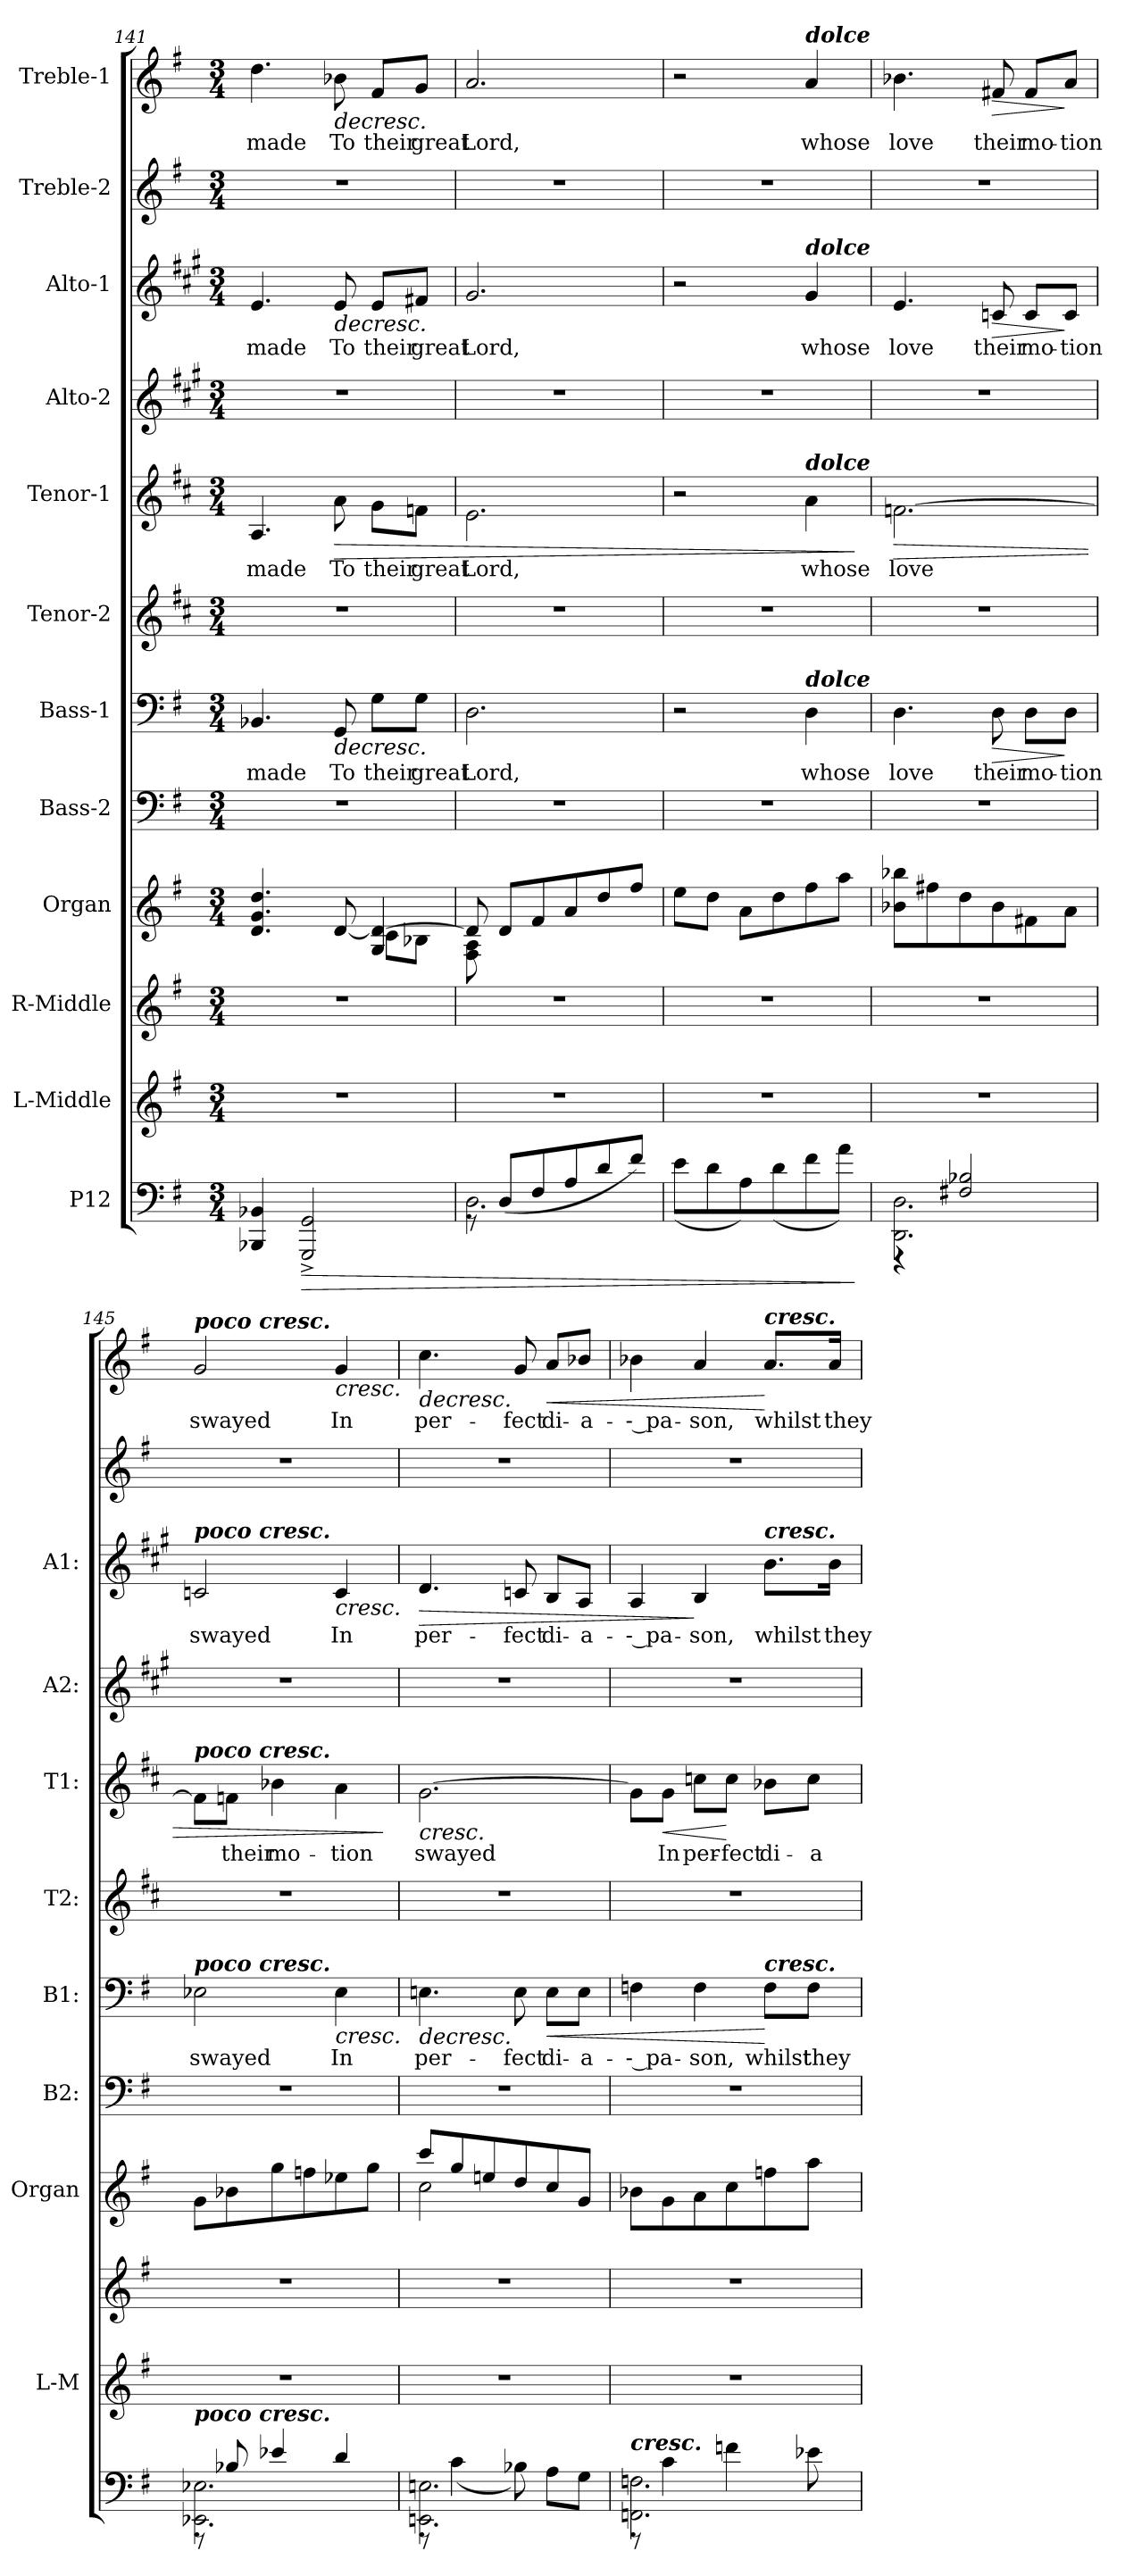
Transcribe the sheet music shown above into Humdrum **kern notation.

**kern	**dynam	**kern	**kern	**kern	**kern	**kern	**text	**dynam	**kern	**kern	**text	**dynam	**kern	**kern	**text	**dynam	**kern	**kern	**text	**dynam
*part12	*part12	*part11	*part10	*part9	*part8	*part7	*part7	*part7	*part6	*part5	*part5	*part5	*part4	*part3	*part3	*part3	*part2	*part1	*part1	*part1
*staff12	*staff12	*staff11	*staff10	*staff9	*staff8	*staff7	*staff7	*staff7	*staff6	*staff5	*staff5	*staff5	*staff4	*staff3	*staff3	*staff3	*staff2	*staff1	*staff1	*staff1
*I"P12	*	*I"L-Middle	*I"R-Middle	*I"Organ	*I"Bass-2	*I"Bass-1	*	*	*I"Tenor-2	*I"Tenor-1	*	*	*I"Alto-2	*I"Alto-1	*	*	*I"Treble-2	*I"Treble-1	*	*
*	*	*I'L-M	*	*I'Organ	*I'B2:	*I'B1:	*	*	*I'T2:	*I'T1:	*	*	*I'A2:	*I'A1:	*	*	*	*	*	*
*clefF4	*	*clefG2	*clefG2	*clefG2	*clefF4	*clefF4	*	*	*clefG2	*clefG2	*	*	*clefG2	*clefG2	*	*	*clefG2	*clefG2	*	*
*	*	*	*	*	*	*	*	*	*ITrd4c7	*ITrd4c7	*	*	*ITrd1c2	*ITrd1c2	*	*	*ITrd-7c-12	*ITrd-7c-12	*	*
*k[f#]	*	*k[f#]	*k[f#]	*k[f#]	*k[f#]	*k[f#]	*	*	*k[f#]	*k[f#]	*	*	*k[f#]	*k[f#]	*	*	*k[f#]	*k[f#]	*	*
*G:	*	*G:	*G:	*G:	*G:	*G:	*	*	*G:	*G:	*	*	*G:	*G:	*	*	*G:	*G:	*	*
*M3/4	*	*M3/4	*M3/4	*M3/4	*M3/4	*M3/4	*	*	*M3/4	*M3/4	*	*	*M3/4	*M3/4	*	*	*M3/4	*M3/4	*	*
=141	=141	=141	=141	=141	=141	=141	=141	=141	=141	=141	=141	=141	=141	=141	=141	=141	=141	=141	=141	=141
*	*	*	*	*^	*	*	*	*	*	*	*	*	*	*	*	*	*	*	*	*
!	!	!	!	!	!	!	!	!LO:LY:b	!	!	!	!LO:LY:b	!	!	!	!LO:LY:b	!	!	!	!LO:LY:b	!
4BBB-X/ 4BB-X/	.	2.r	2.r	4.d/ 4.g/ 4.dd/	2ryy	2.r	4.BB-X/	made	.	2.r	4.D/	made	.	2.r	4.d/	made	.	2.r	4.ddd\	made	.
!	!LO:HP:b	!	!	!	!	!	!	!	!	!	!	!	!	!	!	!	!	!	!	!	!
2GGG/^ 2GG/^	>	.	.	.	.	.	.	.	.	.	.	.	.	.	.	.	.	.	.	.	.
!	!	!	!	!	!	!	!	!LO:LY:b	!LO:HP:b	!	!	!LO:LY:b	!LO:HP:b	!	!	!LO:LY:b	!LO:HP:b	!	!	!LO:LY:b	!LO:HP:b
.	.	.	.	[8d/	.	.	8GG/	To	>	.	8d\	To	>	.	8d/	To	>	.	8bb-X\	To	>
!	!	!	!	!	!	!	!	!LO:LY:b	!	!	!	!LO:LY:b	!	!	!	!LO:LY:b	!	!	!	!LO:LY:b	!
.	.	.	.	4G/ 4d/_	8c\L	.	8G\L	their	.	.	8c\L	their	.	.	8d/L	their	.	.	8ff#/L	their	.
!	!	!	!	!	!	!	!	!LO:LY:b	!	!	!	!LO:LY:b	!	!	!	!LO:LY:b	!	!	!	!LO:LY:b	!
.	.	.	.	.	8B-X\J	.	8G\J	great	.	.	8B-X\J	great	.	.	8en/J	great	.	.	8gg/J	great	.
!!LO:PB:g=z
=142	=142	=142	=142	=142	=142	=142	=142	=142	=142	=142	=142	=142	=142	=142	=142	=142	=142	=142	=142	=142	=142
*^	*	*	*	*	*	*	*	*	*	*	*	*	*	*	*	*	*	*	*	*	*
!	!	!	!	!	!	!	!	!	!LO:LY:b	!	!	!	!LO:LY:b	!	!	!	!LO:LY:b	!	!	!	!LO:LY:b	!
2.D\	8r	.	2.r	2.r	8d/]	8F#\ 8A\	2.r	2.D\	Lord,	.	2.r	2.A\	Lord,	.	2.r	2.f#/	Lord,	.	2.r	2.aa/	Lord,	.
.	(>8D/L	.	.	.	8d/L	8ryy	.	.	.	.	.	.	.	.	.	.	.	.	.	.	.	.
.	8F#/	.	.	.	8f#/	4ryy	.	.	.	.	.	.	.	.	.	.	.	.	.	.	.	.
.	8A/	.	.	.	8a/	.	.	.	.	.	.	.	.	.	.	.	.	.	.	.	.	.
.	8d/	.	.	.	8dd/	4ryy	.	.	.	.	.	.	.	.	.	.	.	.	.	.	.	.
.	8f#/J)	.	.	.	8ff#/J	.	.	.	.	.	.	.	.	.	.	.	.	.	.	.	.	.
*	*	*	*	*	*v	*v	*	*	*	*	*	*	*	*	*	*	*	*	*	*	*	*
=143	=143	=143	=143	=143	=143	=143	=143	=143	=143	=143	=143	=143	=143	=143	=143	=143	=143	=143	=143	=143	=143
2.ryy	(<8e\L	.	2.r	2.r	8ee\L	2.r	2r	.	.	2.r	2r	.	.	2.r	2r	.	.	2.r	2r	.	.
.	8d\	.	.	.	8dd\J	.	.	.	.	.	.	.	.	.	.	.	.	.	.	.	.
.	8A\)	.	.	.	8a\L	.	.	.	.	.	.	.	.	.	.	.	.	.	.	.	.
.	(<8d\	.	.	.	8dd\	.	.	.	.	.	.	.	.	.	.	.	.	.	.	.	.
!	!	!	!	!	!	!	!	!	!	!	!	!	!	!	!	!	!	!	!LO:TX:a:Bi:t=dolce	!	!
!	!	!	!	!	!	!	!	!	!	!	!	!	!	!	!LO:TX:a:Bi:t=dolce	!	!	!	!	!	!
!	!	!	!	!	!	!	!	!	!	!	!LO:TX:a:Bi:t=dolce	!	!	!	!	!	!	!	!	!	!
!	!	!	!	!	!	!	!LO:TX:a:Bi:t=dolce	!	!	!	!	!	!	!	!	!	!	!	!	!	!
!	!	!	!	!	!	!	!	!LO:LY:b	!	!	!	!LO:LY:b	!	!	!	!LO:LY:b	!	!	!	!LO:LY:b	!
.	8f#\	.	.	.	8ff#\	.	4D\	whose	.	.	4d\	whose	.	.	4f#/	whose	.	.	4aa/	whose	.
.	8a\J)	.	.	.	8aa\J	.	.	.	.	.	.	.	.	.	.	.	.	.	.	.	.
*v	*v	*	*	*	*	*	*	*	*	*	*	*	*	*	*	*	*	*	*	*	*
.	]	.	.	.	.	.	.	.	.	.	.	]	.	.	.	.	.	.	.	.
=144	=144	=144	=144	=144	=144	=144	=144	=144	=144	=144	=144	=144	=144	=144	=144	=144	=144	=144	=144	=144
*^	*	*	*	*	*	*	*	*	*	*	*	*	*	*	*	*	*	*	*	*
!	!	!	!	!	!	!	!	!LO:LY:b	!	!	!	!LO:LY:b	!LO:HP:b	!	!	!LO:LY:b	!	!	!	!LO:LY:b	!
2.DD\ 2.D\	4r	.	2.r	2.r	8b-X\ 8bb-X\L	2.r	4.D\	love	.	2.r	[2.B-X\	love	>	2.r	4.d/	love	.	2.r	4.bb-X\	love	.
.	.	.	.	.	8ff#X\	.	.	.	.	.	.	.	.	.	.	.	.	.	.	.	.
.	2F#X/ 2B-X/	.	.	.	8dd\	.	.	.	.	.	.	.	.	.	.	.	.	.	.	.	.
!	!	!	!	!	!	!	!	!LO:LY:b	!LO:HP:b	!	!	!	!	!	!	!LO:LY:b	!LO:HP:b	!	!	!LO:LY:b	!LO:HP:b
.	.	.	.	.	8b-\	.	8D\	their	>	.	.	.	.	.	8B-X/	their	>	.	8ff#X/	their	>
!	!	!	!	!	!	!	!	!LO:LY:b	!	!	!	!	!	!	!	!LO:LY:b	!	!	!	!LO:LY:b	!
.	.	.	.	.	8f#X\	.	8D\L	mo-	.	.	.	.	.	.	8B-/L	mo-	.	.	8ff#/L	mo-	.
!	!	!	!	!	!	!	!	!LO:LY:b	!	!	!	!	!	!	!	!LO:LY:b	!	!	!	!LO:LY:b	!
.	.	.	.	.	8a\J	.	8D\J	-tion	]	.	.	.	.	.	8B-/J	-tion	]	.	8aa/J	-tion	]
=145	=145	=145	=145	=145	=145	=145	=145	=145	=145	=145	=145	=145	=145	=145	=145	=145	=145	=145	=145	=145	=145
!	!	!	!	!	!	!	!	!	!	!	!	!	!	!	!	!	!	!	!LO:TX:a:Bi:t=poco cresc.	!	!
!	!	!	!	!	!	!	!	!	!	!	!	!	!	!	!LO:TX:a:Bi:t=poco cresc.	!	!	!	!	!	!
!	!	!	!	!	!	!	!	!	!	!	!LO:TX:a:Bi:t=poco cresc.	!	!	!	!	!	!	!	!	!	!
!	!	!	!	!	!	!	!LO:TX:a:Bi:t=poco cresc.	!	!	!	!	!	!	!	!	!	!	!	!	!	!
!LO:TX:a:Bi:t=poco  cresc.	!	!	!	!	!	!	!	!	!	!	!	!	!	!	!	!	!	!	!	!	!
!	!	!	!	!	!	!	!	!LO:LY:b	!	!	!	!	!	!	!	!LO:LY:b	!	!	!	!LO:LY:b	!
2.EE-X\ 2.E-X\	8r	.	2.r	2.r	8g\L	2.r	2E-X\	swayed	.	2.r	8B-\L]	.	.	2.r	2B-X/	swayed	.	2.r	2gg/	swayed	.
!	!	!	!	!	!	!	!	!	!	!	!	!LO:LY:b	!	!	!	!	!	!	!	!	!
.	8B-X/	.	.	.	8b-X\	.	.	.	.	.	8B-X\J	their	.	.	.	.	.	.	.	.	.
!	!	!	!	!	!	!	!	!	!	!	!	!LO:LY:b	!	!	!	!	!	!	!	!	!
.	4e-X/	.	.	.	8gg\	.	.	.	.	.	4e-X\	mo-	.	.	.	.	.	.	.	.	.
.	.	.	.	.	8ffn\	.	.	.	.	.	.	.	.	.	.	.	.	.	.	.	.
!	!	!	!	!	!	!	!	!LO:LY:b	!LO:HP:b	!	!	!LO:LY:b	!	!	!	!LO:LY:b	!LO:HP:b	!	!	!LO:LY:b	!LO:HP:b
.	4d/	.	.	.	8ee-X\	.	4E-\	In	<	.	4d\	-tion	.	.	4B-/	In	<	.	4gg/	In	<
.	.	.	.	.	8gg\J	.	.	.	.	.	.	.	.	.	.	.	.	.	.	.	.
*v	*v	*	*	*	*	*	*	*	*	*	*	*	*	*	*	*	*	*	*	*	*
.	.	.	.	.	.	.	.	]	.	.	.	]	.	.	.	]	.	.	.	]
=146	=146	=146	=146	=146	=146	=146	=146	=146	=146	=146	=146	=146	=146	=146	=146	=146	=146	=146	=146	=146
*^	*	*	*	*^	*	*	*	*	*	*	*	*	*	*	*	*	*	*	*	*
!	!	!	!	!	!	!	!	!	!LO:LY:b	!LO:HP:b	!	!	!LO:LY:b	!LO:HP:b	!	!	!LO:LY:b	!LO:HP:b	!	!	!LO:LY:b	!LO:HP:b
2.EEn\ 2.En\	8r	.	2.r	2.r	8ccc/L	2cc\	2.r	4.En\	per-	>	2.r	[2.c\	swayed	<	2.r	4.c/	per-	>	2.r	4.ccc\	per-	>
.	(<4c\	.	.	.	8gg/	.	.	.	.	.	.	.	.	.	.	.	.	.	.	.	.	.
.	.	.	.	.	8een/	.	.	.	.	.	.	.	.	.	.	.	.	.	.	.	.	.
!	!	!	!	!	!	!	!	!	!LO:LY:b	!	!	!	!	!	!	!	!LO:LY:b	!	!	!	!LO:LY:b	!
.	8B-X\)	.	.	.	8dd/	.	.	8E\	-fect	[	.	.	.	.	.	8B-X/	-fect	[	.	8gg/	-fect	[
!	!	!	!	!	!	!	!	!	!LO:LY:b	!LO:HP:b	!	!	!	!	!	!	!LO:LY:b	!	!	!	!LO:LY:b	!LO:HP:b
.	8A\L	.	.	.	8cc/	4ryy	.	8E\L	di-	<	.	.	.	.	.	8A/L	di-	.	.	8aa/L	di-	<
!	!	!	!	!	!	!	!	!	!LO:LY:b	!	!	!	!	!	!	!	!LO:LY:b	!	!	!	!LO:LY:b	!
.	8G\J	.	.	.	8g/J	.	.	8E\J	-a-	.	.	.	.	.	.	8G/J	-a-	.	.	8bb-X/J	-a-	.
*v	*v	*	*	*	*v	*v	*	*	*	*	*	*	*	*	*	*	*	*	*	*	*	*
.	.	.	.	.	.	.	.	]	.	.	.	.	.	.	.	.	.	.	.	]
!!LO:PB:g=z
=147	=147	=147	=147	=147	=147	=147	=147	=147	=147	=147	=147	=147	=147	=147	=147	=147	=147	=147	=147	=147
*^	*	*	*	*	*	*	*	*	*	*	*	*	*	*	*	*	*	*	*	*
!LO:TX:a:Bi:t=cresc.	!	!	!	!	!	!	!	!	!	!	!	!	!	!	!	!	!	!	!	!	!
!	!	!	!	!	!	!	!	!LO:LY:b	!	!	!	!	!	!	!	!LO:LY:b	!	!	!	!LO:LY:b	!
2.FFn\ 2.Fn\	8r	.	2.r	2.r	8b-X\L	2.r	4Fn\	-- pa-	.	2.r	8c\L]	.	.	2.r	4G/	-- pa-	.	2.r	4bb-X\	-- pa-	.
!	!	!	!	!	!	!	!	!	!	!	!	!LO:LY:b	!LO:HP:b	!	!	!	!	!	!	!	!
.	4c\	.	.	.	8g\	.	.	.	.	.	8c\J	In	<	.	.	.	.	.	.	.	.
!	!	!	!	!	!	!	!	!LO:LY:b	!	!	!	!LO:LY:b	!	!	!	!LO:LY:b	!	!	!	!LO:LY:b	!
.	.	.	.	.	8a\	.	4F\	-son,	.	.	8fn\L	per-	.	.	4A/	-son,	]	.	4aa/	-son,	.
!	!	!	!	!	!	!	!	!	!	!	!	!LO:LY:b	!	!	!	!	!	!	!	!	!
.	4fn\	.	.	.	8cc\	.	.	.	.	.	8f\J	-fect	[	.	.	.	.	.	.	.	.
!	!	!	!	!	!	!	!	!	!	!	!	!	!	!	!	!	!	!	!LO:TX:a:Bi:t=cresc.	!	!
!	!	!	!	!	!	!	!	!	!	!	!	!	!	!	!LO:TX:a:Bi:t=cresc.	!	!	!	!	!	!
!	!	!	!	!	!	!	!LO:TX:a:Bi:t=cresc.	!	!	!	!	!	!	!	!	!	!	!	!	!	!
!	!	!	!	!	!	!	!	!LO:LY:b	!	!	!	!LO:LY:b	!	!	!	!LO:LY:b	!	!	!	!LO:LY:b	!
.	.	.	.	.	8ffn\	.	8F\L	whilst	[	.	8e-X\L	di-	.	.	8.a\L	whilst	.	.	8.aa/L	whilst	[
!	!	!	!	!	!	!	!	!LO:LY:b	!	!	!	!LO:LY:b	!	!	!	!	!	!	!	!	!
.	8e-X\	.	.	.	8aa\J	.	8F\J	they	.	.	8f\J	-a-	.	.	.	.	.	.	.	.	.
!	!	!	!	!	!	!	!	!	!	!	!	!	!	!	!	!LO:LY:b	!	!	!	!LO:LY:b	!
.	.	.	.	.	.	.	.	.	.	.	.	.	.	.	16a\Jk	they	.	.	16aa/Jk	they	.
*v	*v	*	*	*	*	*	*	*	*	*	*	*	*	*	*	*	*	*	*	*	*
.	.	.	.	.	.	.	.	.	.	.	.	[	.	.	.	.	.	.	.	.
=	=	=	=	=	=	=	=	=	=	=	=	=	=	=	=	=	=	=	=	=
*-	*-	*-	*-	*-	*-	*-	*-	*-	*-	*-	*-	*-	*-	*-	*-	*-	*-	*-	*-	*-
